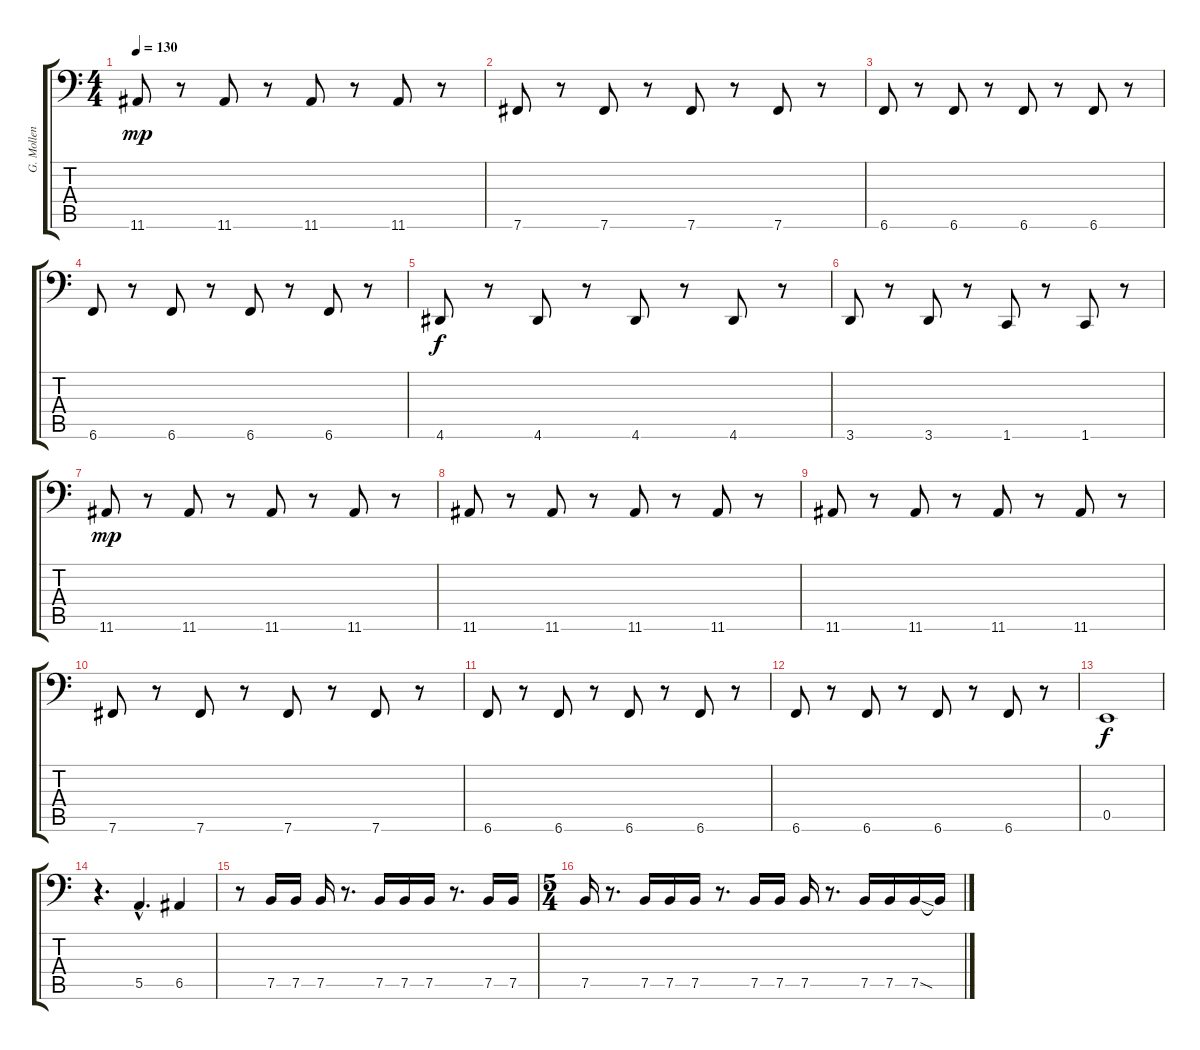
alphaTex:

\track ("G. Mollen - Bass" "G. Mollen ") {instrument electricbassfinger}
\staff {score tabs}
\tuning (C3 G2 D2 A1 E1 B0) {hide}
\ts (4 4)
\tempo 130
\clef f4
\ks c
11.6.8{dy mp} r.8 11.6.8 r.8 11.6.8 r.8 11.6.8 r.8 |
7.6.8 r.8 7.6.8 r.8 7.6.8 r.8 7.6.8 r.8 |
6.6.8 r.8 6.6.8 r.8 6.6.8 r.8 6.6.8 r.8 |
6.6.8 r.8 6.6.8 r.8 6.6.8 r.8 6.6.8 r.8 |
4.6.8{dy f} r.8 4.6.8 r.8 4.6.8 r.8 4.6.8 r.8 |
3.6.8 r.8 3.6.8 r.8 1.6.8 r.8 1.6.8 r.8 |
11.6.8{dy mp} r.8 11.6.8 r.8 11.6.8 r.8 11.6.8 r.8 |
11.6.8 r.8 11.6.8 r.8 11.6.8 r.8 11.6.8 r.8 |
11.6.8 r.8 11.6.8 r.8 11.6.8 r.8 11.6.8 r.8 |
7.6.8 r.8 7.6.8 r.8 7.6.8 r.8 7.6.8 r.8 |
6.6.8 r.8 6.6.8 r.8 6.6.8 r.8 6.6.8 r.8 |
6.6.8 r.8 6.6.8 r.8 6.6.8 r.8 6.6.8 r.8 |
0.5.1{dy f} |
r.4{d} 5.5{hac}.4{d} 6.5.4 |
r.8 7.5.16 7.5.16 7.5.16 r.8{d} 7.5.16 7.5.16 7.5.16 r.8{d} 7.5.16 7.5.16 |
\ts (5 4)
7.5.16 r.8{d} 7.5.16 7.5.16 7.5.16 r.8{d} 7.5.16 7.5.16 7.5.16 r.8{d} 7.5.16 7.5.16 7.5{sod}.16 7.5{t}.16
